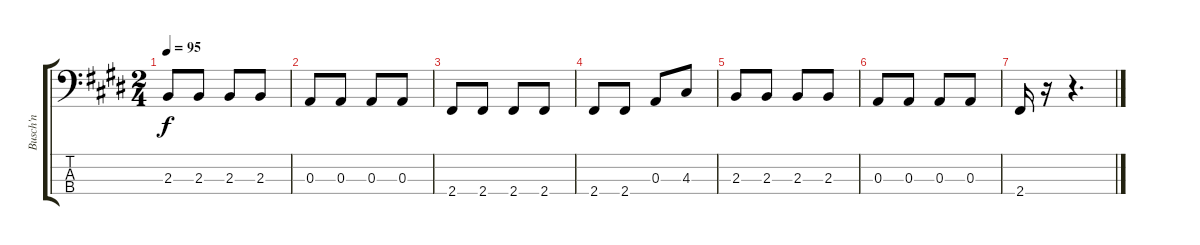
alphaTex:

\track ("Busch'n" "Busch'n") {instrument overdrivenguitar}
\staff {score tabs}
\tuning (G2 D2 A1 E1) {hide}
\ts (2 4)
\tempo 95
\clef f4
\ks e
2.3.8{dy f} 2.3.8 2.3.8 2.3.8 |
0.3.8 0.3.8 0.3.8 0.3.8 |
2.4.8 2.4.8 2.4.8 2.4.8 |
2.4.8 2.4.8 0.3.8 4.3.8 |
2.3.8 2.3.8 2.3.8 2.3.8 |
0.3.8 0.3.8 0.3.8 0.3.8 |
2.4.16 r.16 r.4{d}
